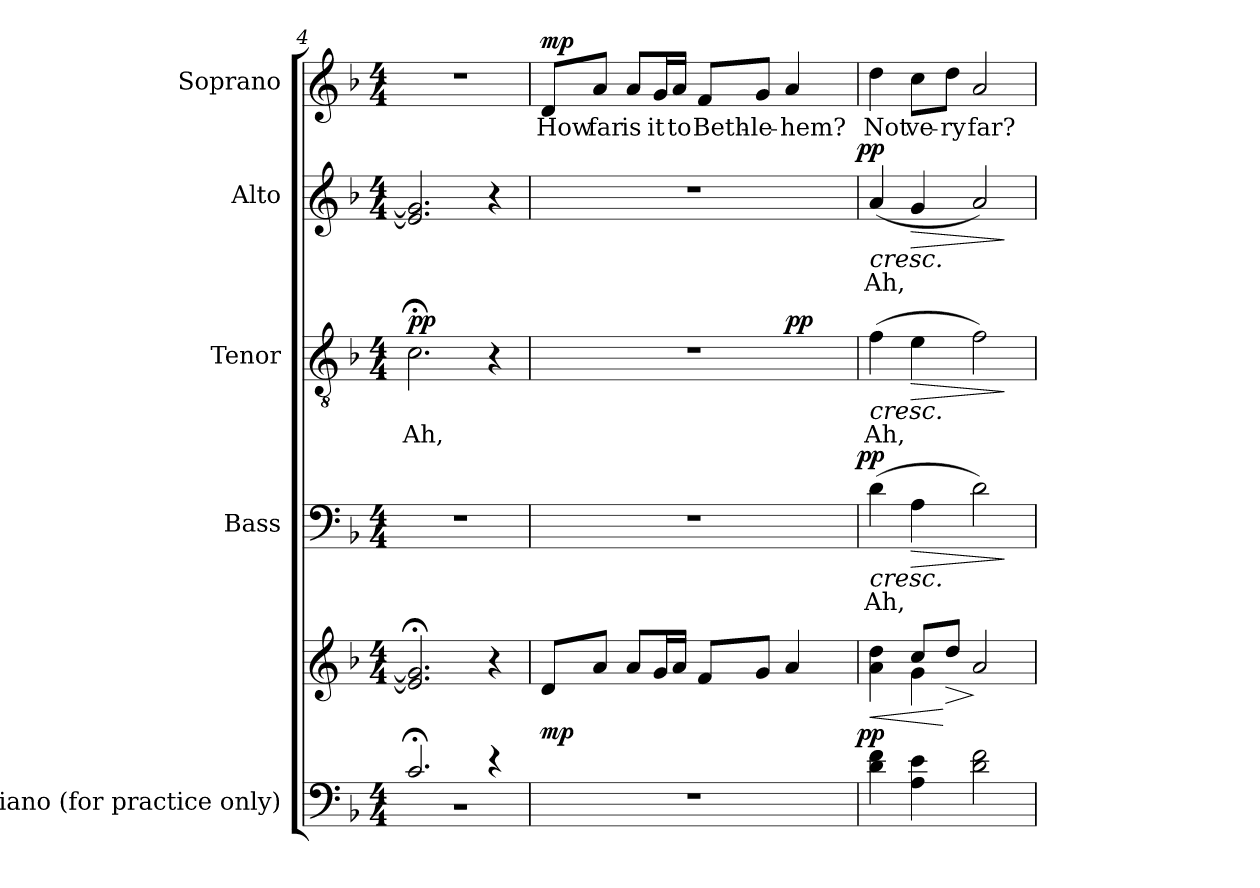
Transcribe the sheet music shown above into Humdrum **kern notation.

**kern	**kern	**dynam	**kern	**text	**dynam	**kern	**text	**dynam	**kern	**text	**dynam	**kern	**text	**dynam
*part5	*part5	*part5	*part4	*part4	*part4	*part3	*part3	*part3	*part2	*part2	*part2	*part1	*part1	*part1
*staff6	*staff5	*staff5/6	*staff4	*staff4	*staff4	*staff3	*staff3	*staff3	*staff2	*staff2	*staff2	*staff1	*staff1	*staff1
*I"Piano (for  practice  only)	*	*	*I"Bass	*	*	*I"Tenor	*	*	*I"Alto	*	*	*I"Soprano	*	*
*I'Pno.	*	*	*I'B.	*	*	*I'T.	*	*	*I'A.	*	*	*I'S.	*	*
*clefF4	*clefG2	*	*clefF4	*	*	*clefGv2	*	*	*clefG2	*	*	*clefG2	*	*
*	*	*	*	*	*	*ITrd7c12	*	*	*	*	*	*	*	*
*k[b-]	*k[b-]	*	*k[b-]	*	*	*k[b-]	*	*	*k[b-]	*	*	*k[b-]	*	*
*F:	*F:	*	*F:	*	*	*F:	*	*	*F:	*	*	*F:	*	*
*M4/4	*M4/4	*	*M4/4	*	*	*M4/4	*	*	*M4/4	*	*	*M4/4	*	*
=4	=4	=4	=4	=4	=4	=4	=4	=4	=4	=4	=4	=4	=4	=4
*^	*	*	*	*	*	*	*	*	*	*	*	*	*	*
!	!	!	!	!	!	!	!	!LO:LY:b:color=#000000	!	!	!	!	!	!	!
2.c;i/	1r	2.ei/]; 2.gi];	.	1r	.	.	2.C;i\	Ah,	pp	2.ei/] 2.gi]	.	.	1r	.	.
4r	.	4r	.	.	.	.	4r	.	.	4r	.	.	.	.	.
*v	*v	*	*	*	*	*	*	*	*	*	*	*	*	*	*
=5	=5	=5	=5	=5	=5	=5	=5	=5	=5	=5	=5	=5	=5	=5
!	!	!	!	!	!	!	!	!	!	!	!	!	!LO:LY:b:color=#000000	!
*	*^	*	*^	*	*	*^	*	*	*^	*	*	*	*	*
1r	8di/L	2ryy	mp	1r	2ryy	.	.	1r	2.ryy	.	.	1r	2ryy	.	.	8di/L	How	mp
!	!	!	!	!	!	!	!	!	!	!	!	!	!	!	!	!	!LO:LY:b:color=#000000	!
.	8ai/J	.	.	.	.	.	.	.	.	.	.	.	.	.	.	8ai/J	far	.
!	!	!	!	!	!	!	!	!	!	!	!	!	!	!	!	!	!LO:LY:b:color=#000000	!
.	8ai/L	.	.	.	.	.	.	.	.	.	.	.	.	.	.	8ai/L	is	.
!	!	!	!	!	!	!	!	!	!	!	!	!	!	!	!	!	!LO:LY:b:color=#000000	!
.	16gi/L	.	.	.	.	.	.	.	.	.	.	.	.	.	.	16gi/L	it	.
!	!	!	!	!	!	!	!	!	!	!	!	!	!	!	!	!	!LO:LY:b:color=#000000	!
.	16ai/JJ	.	.	.	.	.	.	.	.	.	.	.	.	.	.	16ai/JJ	to	.
!	!	!	!	!	!	!	!	!	!	!	!	!	!	!	!	!	!LO:LY:b:color=#000000	!
.	8fi/L	4ryy	.	.	4ryy	.	.	.	.	.	.	.	4ryy	.	.	8fi/L	Beth-	.
!	!	!	!	!	!	!	!	!	!	!	!	!	!	!	!	!	!LO:LY:b:color=#000000	!
.	8gi/J	.	.	.	.	.	.	.	.	.	.	.	.	.	.	8gi/J	-le-	.
!	!	!	!	!	!	!	!	!	!	!	!	!	!	!	!	!	!LO:LY:b:color=#000000	!
.	4ai/	8ryy	.	.	8ryy	.	.	.	4ryy	.	pp	.	8ryy	.	.	4ai/	-hem?	.
.	.	16ryy	.	.	16ryy	.	.	.	.	.	.	.	16ryy	.	.	.	.	.
.	.	32ryy	.	.	32ryy	.	.	.	.	.	.	.	32ryy	.	.	.	.	.
.	.	64ryy	.	.	64ryy	.	.	.	.	.	.	.	64ryy	.	.	.	.	.
.	.	128...ryy	.	.	128...ryy	.	.	.	.	.	.	.	128...ryy	.	.	.	.	.
.	.	1024ryy	pp	.	1024ryy	.	pp	.	.	.	.	.	1024ryy	.	pp	.	.	.
=6	=6	=6	=6	=6	=6	=6	=6	=6	=6	=6	=6	=6	=6	=6	=6	=6	=6	=6
!	!	!	!LO:HP:b	!	!	!	!	!	!	!	!	!	!	!	!	!	!	!
*	*	*	*	*v	*v	*	*	*	*	*	*	*v	*v	*	*	*	*	*
*	*	*	*	*	*	*	*v	*v	*	*	*	*	*	*	*	*
*	*	*	*	*^	*	*	*^	*	*	*^	*	*	*	*	*
!	!	!	!	!	!	!LO:LY:b:color=#000000	!LO:HP:b	!	!	!	!	!	!	!	!	!	!	!
*	*	*	*	*v	*v	*	*	*	*	*	*	*v	*v	*	*	*	*	*
*	*	*	*	*	*	*	*v	*v	*	*	*	*	*	*	*	*
*	*	*	*	*^	*	*	*^	*	*	*^	*	*	*	*	*
!	!	!	!	!	!	!	!	!	!	!LO:LY:b:color=#000000	!LO:HP:b	!	!	!	!	!	!	!
*	*	*	*	*v	*v	*	*	*	*	*	*	*v	*v	*	*	*	*	*
*	*	*	*	*	*	*	*v	*v	*	*	*	*	*	*	*	*
*	*	*	*	*^	*	*	*^	*	*	*^	*	*	*	*	*
!	!	!	!	!	!	!	!	!	!	!	!	!	!	!LO:LY:b:color=#000000	!LO:HP:b	!	!	!
*	*	*	*	*v	*v	*	*	*	*	*	*	*v	*v	*	*	*	*	*
*	*	*	*	*	*	*	*v	*v	*	*	*	*	*	*	*	*
*	*	*	*	*^	*	*	*^	*	*	*^	*	*	*	*	*
!	!	!	!	!	!	!	!	!	!	!	!	!	!	!	!	!	!LO:LY:b:color=#000000	!
*	*	*	*	*v	*v	*	*	*	*	*	*	*v	*v	*	*	*	*	*
*	*	*	*	*	*	*	*v	*v	*	*	*	*	*	*	*	*
4di\ 4fi	4ai\ 4ddi	4ryy	<	(4di\	Ah,	<	(4Fi\	Ah,	<	(4ai/	Ah,	<	4ddi\	Not	.
!	!	!	!	!	!	!LO:HP:b	!	!	!LO:HP:b	!	!	!LO:HP:b	!	!	!
!	!	!	!	!	!	!	!	!	!	!	!	!	!	!LO:LY:b:color=#000000	!
4Ai\ 4ei	8cci/L	4gi\	.	4Ai\	.	>	4Ei\	.	>	4gi/	.	>	8cci\L	ve-	.
!	!	!	!LO:HP:n=1:b	!	!	!	!	!	!	!	!	!	!	!	!
!	!	!	!	!	!	!	!	!	!	!	!	!	!	!LO:LY:b:color=#000000	!
.	8ddi/J	.	[ >	.	.	.	.	.	.	.	.	.	8ddi\J	-ry	.
!	!	!	!	!	!	!	!	!	!	!	!	!	!	!LO:LY:b:color=#000000	!
2di\ 2fi	2ai/	2ryy	]	2di\)	.	[	2Fi\)	.	[	2ai/)	.	[	2ai/	far?	.
*	*v	*v	*	*	*	*	*	*	*	*	*	*	*	*	*
.	.	.	.	.	]	.	.	]	.	.	]	.	.	.
=	=	=	=	=	=	=	=	=	=	=	=	=	=	=
*-	*-	*-	*-	*-	*-	*-	*-	*-	*-	*-	*-	*-	*-	*-
